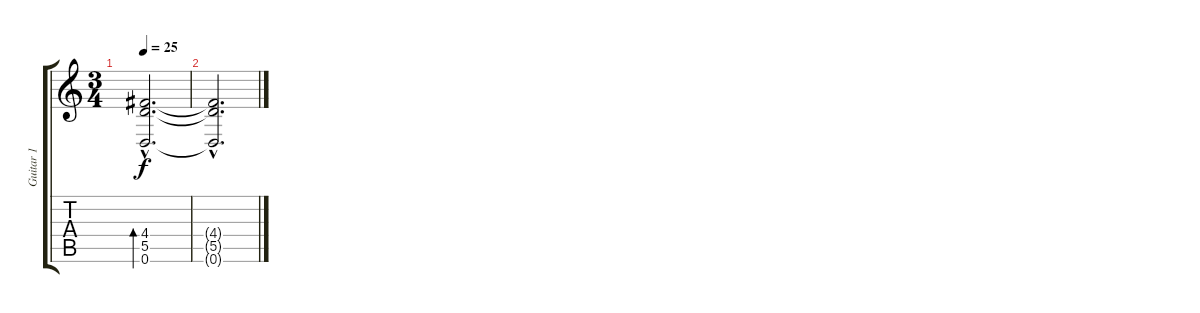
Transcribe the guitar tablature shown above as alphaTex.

\track ("Guitar 1" "Guitar 1") {instrument acousticguitarnylon}
\staff {score tabs}
\tuning (E4 B3 G3 D3 A2 D2) {hide}
\ts (3 4)
\tempo 25
\clef g2
\ks c
(4.4{hac} 5.5{hac} 0.6{hac}).2{d bd 60 dy f} |
(4.4{hac t} 5.5{hac t} 0.6{hac t}).2{d}
